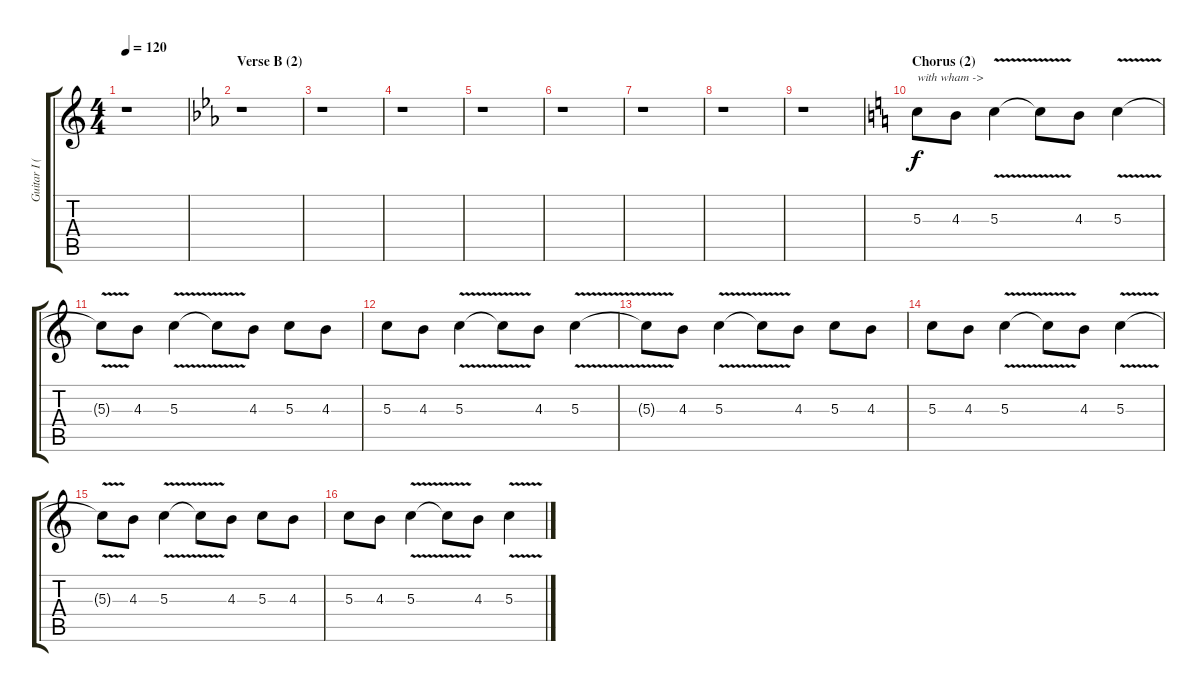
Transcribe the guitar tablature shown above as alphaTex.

\track ("Guitar I (Aiji)" "Guitar I (") {instrument distortionguitar}
\staff {score tabs}
\tuning (E4 B3 G3 D3 A2 E2) {hide}
\ts (4 4)
\tempo 120
\clef g2
\ks c
r.1{dy f} |
\section ("" "Verse B (2)")
\ks eb
r.1 |
r.1 |
r.1 |
r.1 |
r.1 |
r.1 |
r.1 |
r.1 |
\section ("" "Chorus (2)")
\ks c
5.3.8{txt "with wham ->"} 4.3.8 5.3{v}.4 5.3{t}.8 4.3.8 5.3{v}.4 |
5.3{t}.8 4.3.8 5.3{v}.4 5.3{t}.8 4.3.8 5.3.8 4.3.8 |
5.3.8 4.3.8 5.3{v}.4 5.3{t}.8 4.3.8 5.3{v}.4 |
5.3{t}.8 4.3.8 5.3{v}.4 5.3{t}.8 4.3.8 5.3.8 4.3.8 |
5.3.8 4.3.8 5.3{v}.4 5.3{t}.8 4.3.8 5.3{v}.4 |
5.3{t}.8 4.3.8 5.3{v}.4 5.3{t}.8 4.3.8 5.3.8 4.3.8 |
5.3.8 4.3.8 5.3{v}.4 5.3{t}.8 4.3.8 5.3{v}.4
